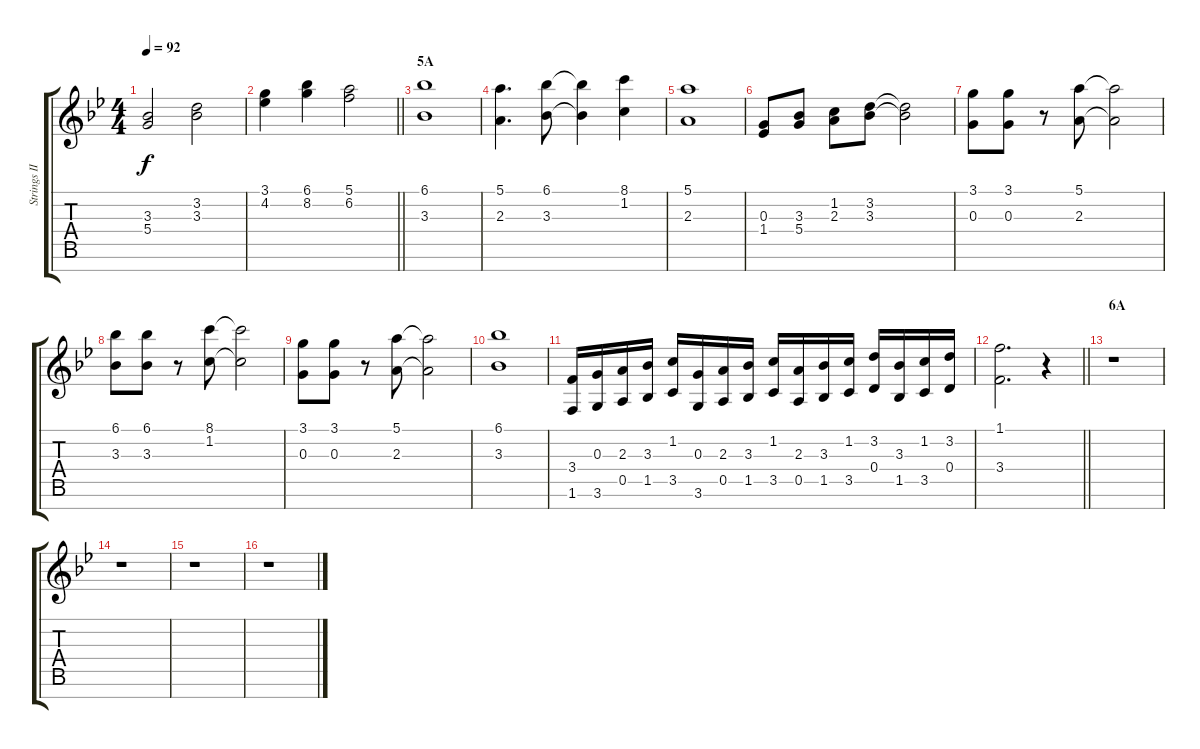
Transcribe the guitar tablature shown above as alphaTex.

\track ("Strings II" "Strings II") {instrument stringensemble1}
\staff {score tabs}
\tuning (E5 B4 G4 D4 A3 E3 B2) {hide}
\ts (4 4)
\tempo 92
\clef g2
\ks bb
(3.3 5.4).2{dy f} (3.2 3.3).2 |
\barLineRight lightlight
(3.1 4.2).4 (6.1 8.2).4 (5.1 6.2).2 |
\section ("" "5A")
(6.1 3.3).1 |
(5.1 2.3).4{d} (6.1 3.3).8 (6.1{t} 3.3{t}).4 (8.1 1.2).4 |
(5.1 2.3).1 |
(0.3 1.4).8 (3.3 5.4).8 (1.2 2.3).8 (3.2 3.3).8 (3.2{t} 3.3{t}).2 |
(3.1 0.3).8 (3.1 0.3).8 r.8 (5.1 2.3).8 (5.1{t} 2.3{t}).2 |
(6.1 3.3).8 (6.1 3.3).8 r.8 (8.1 1.2).8 (8.1{t} 1.2{t}).2 |
(3.1 0.3).8 (3.1 0.3).8 r.8 (5.1 2.3).8 (5.1{t} 2.3{t}).2 |
(6.1 3.3).1 |
(3.4 1.6).16 (0.3 3.6).16 (2.3 0.5).16 (3.3 1.5).16 (1.2 3.5).16 (0.3 3.6).16 (2.3 0.5).16 (3.3 1.5).16 (1.2 3.5).16 (2.3 0.5).16 (3.3 1.5).16 (1.2 3.5).16 (3.2 0.4).16 (3.3 1.5).16 (1.2 3.5).16 (3.2 0.4).16 |
\barLineRight lightlight
(1.1 3.4).2{d} r.4 |
\section ("" "6A")
r.1 |
r.1 |
r.1 |
r.1
